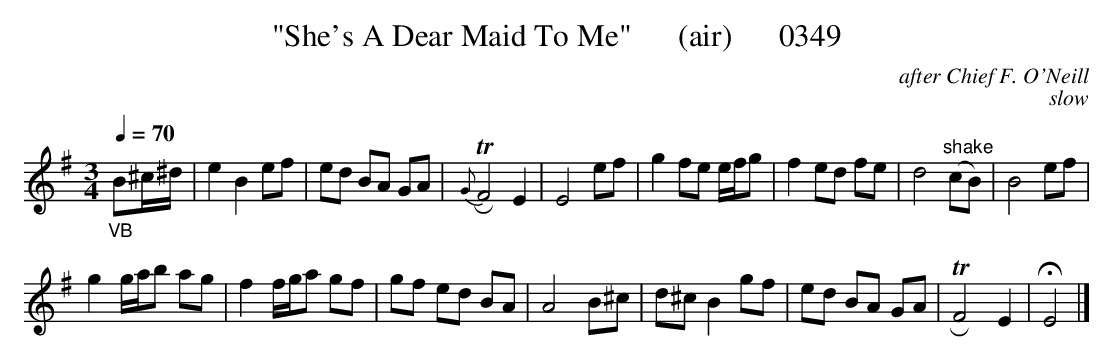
X:1
T:"She's A Dear Maid To Me"      (air)      0349
C:after Chief F. O'Neill
C:slow
Q:1/4=70
M:3/4
L:1/8
K:G
"_VB"B^c/2^d/2|e2B2ef|ed BA GA|{G}TRF4E2|E4ef|g2fe e/2f/2g|f2ed fe|d4"^shake"(cB)|B4ef|
g2g/2a/2b ag|f2f/2g/2a gf|gf ed BA|A4B^c|d^c B2gf|ed BA GA|TRF4E2|HE4|]
